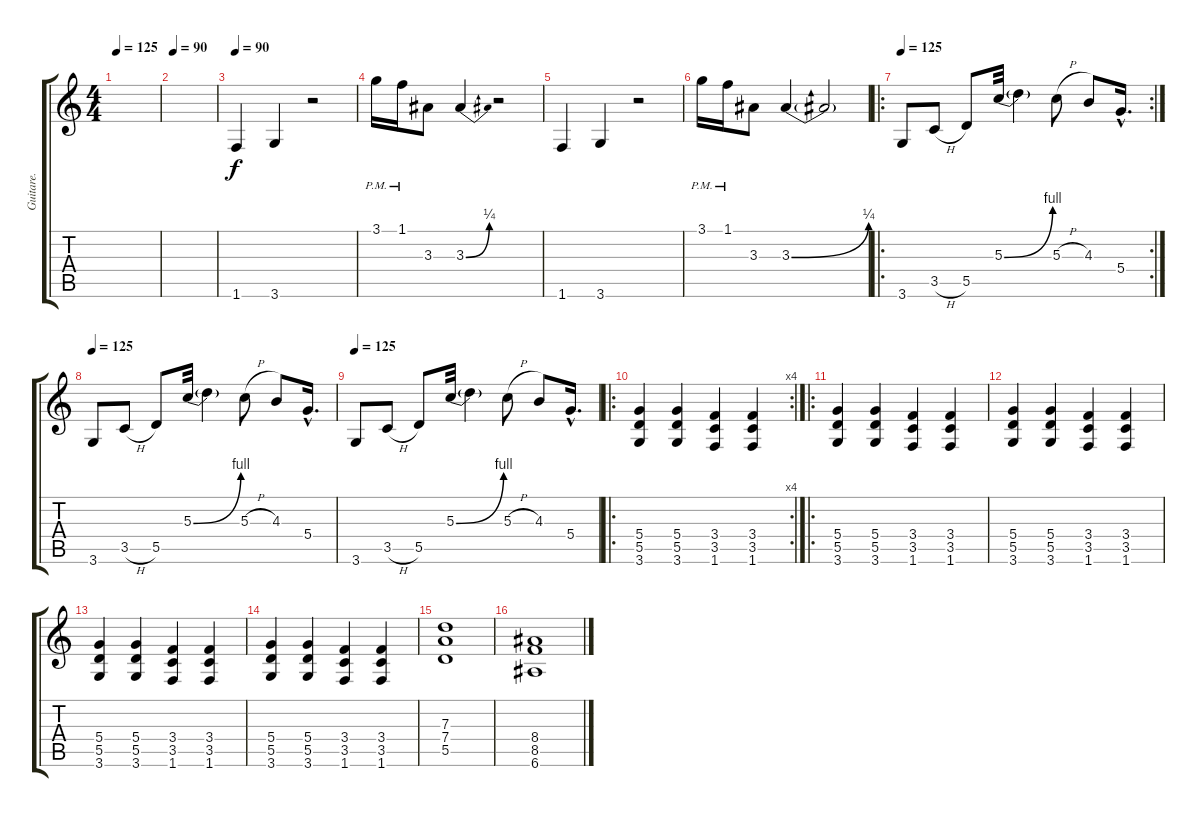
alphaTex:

\track ("Guitare." "Guitare.") {instrument distortionguitar}
\staff {score tabs}
\tuning (E4 B3 G3 D3 A2 E2) {hide}
\ts (4 4)
\tempo 125
\clef g2
\ks c
|
\tempo 90
|
\tempo 90
1.6.4 3.6.4 r.2 |
3.1{pm}.16 1.1{pm}.16 3.3.8 3.3{be (bend 0 0 60 1)}.4 r.2 |
1.6.4 3.6.4 r.2 |
3.1{pm}.16 1.1{pm}.16 3.3.8 3.3{be (bend 0 0 60 1)}.4 3.3{t}.2 |
\ro
\rc 2
\tempo 125
3.6.8 3.5{h}.8 5.5.8 5.3{be (bend 0 0 60 4)}.32 5.3{t}.4 5.3{h}.8 4.3.8 5.4{hac}.16{d} |
\tempo 125
3.6.8 3.5{h}.8 5.5.8 5.3{be (bend 0 0 60 4)}.32 5.3{t}.4 5.3{h}.8 4.3.8 5.4{hac}.16{d} |
\tempo 125
3.6.8 3.5{h}.8 5.5.8 5.3{be (bend 0 0 60 4)}.32 5.3{t}.4 5.3{h}.8 4.3.8 5.4{hac}.16{d} |
\ro
\rc 4
(5.4 5.5 3.6).4 (5.4 5.5 3.6).4 (3.4 3.5 1.6).4 (3.4 3.5 1.6).4 |
\ro
(5.4 5.5 3.6).4 (5.4 5.5 3.6).4 (3.4 3.5 1.6).4 (3.4 3.5 1.6).4 |
(5.4 5.5 3.6).4 (5.4 5.5 3.6).4 (3.4 3.5 1.6).4 (3.4 3.5 1.6).4 |
(5.4 5.5 3.6).4 (5.4 5.5 3.6).4 (3.4 3.5 1.6).4 (3.4 3.5 1.6).4 |
(5.4 5.5 3.6).4 (5.4 5.5 3.6).4 (3.4 3.5 1.6).4 (3.4 3.5 1.6).4 |
(7.3 7.4 5.5).1 |
(8.4 8.5 6.6).1
